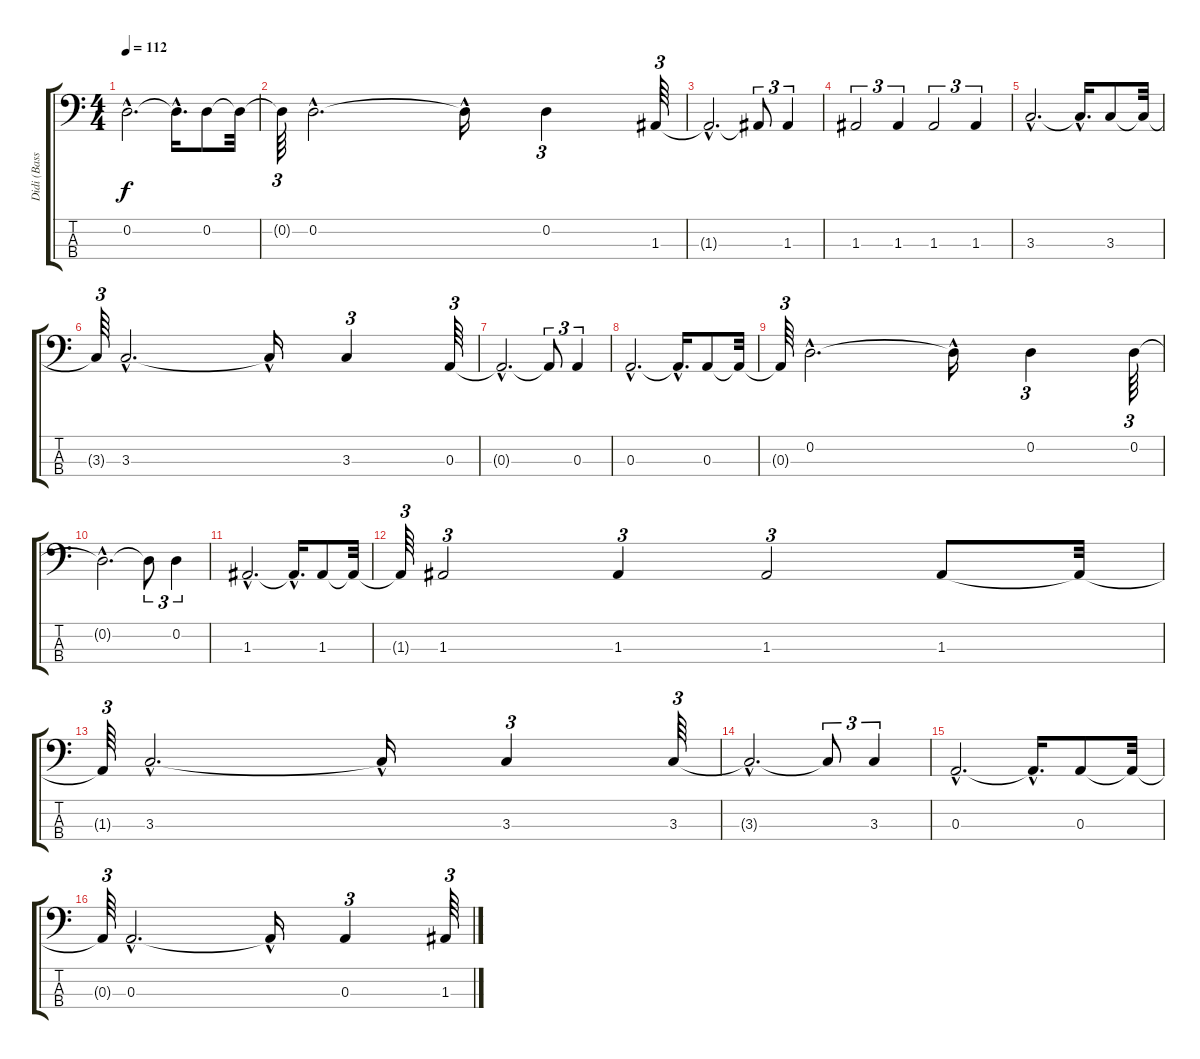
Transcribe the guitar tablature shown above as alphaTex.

\track ("Didi (Bass)" "Didi (Bass") {instrument electricbassfinger}
\staff {score tabs}
\tuning (G2 D2 A1 E1) {hide}
\ts (4 4)
\tempo 112
\clef f4
\ks c
0.2{hac}.2{d dy f} 0.2{hac t}.16{d} 0.2.8 0.2{t}.32 |
0.2{t}.64{tu (3 2)} 0.2{hac}.2{d} 0.2{hac t}.16 0.2.4{tu (3 2)} 1.3.64{tu (3 2)} |
1.3{hac t}.2{d} 1.3{t}.8{tu (3 2)} 1.3.4{tu (3 2)} |
1.3.2{tu (3 2)} 1.3.4{tu (3 2)} 1.3.2{tu (3 2)} 1.3.4{tu (3 2)} |
3.3{hac}.2{d} 3.3{hac t}.16{d} 3.3.8 3.3{t}.32 |
3.3{t}.64{tu (3 2)} 3.3{hac}.2{d} 3.3{hac t}.16 3.3.4{tu (3 2)} 0.3.64{tu (3 2)} |
0.3{hac t}.2{d} 0.3{t}.8{tu (3 2)} 0.3.4{tu (3 2)} |
0.3{hac}.2{d} 0.3{hac t}.16{d} 0.3.8 0.3{t}.32 |
0.3{t}.64{tu (3 2)} 0.2{hac}.2{d} 0.2{hac t}.16 0.2.4{tu (3 2)} 0.2.64{tu (3 2)} |
0.2{hac t}.2{d} 0.2{t}.8{tu (3 2)} 0.2.4{tu (3 2)} |
1.3{hac}.2{d} 1.3{hac t}.16{d} 1.3.8 1.3{t}.32 |
1.3{t}.64{tu (3 2)} 1.3.2{tu (3 2)} 1.3.4{tu (3 2)} 1.3.2{tu (3 2)} 1.3.8 1.3{t}.32 |
1.3{t}.64{tu (3 2)} 3.3{hac}.2{d} 3.3{hac t}.16 3.3.4{tu (3 2)} 3.3.64{tu (3 2)} |
3.3{hac t}.2{d} 3.3{t}.8{tu (3 2)} 3.3.4{tu (3 2)} |
0.3{hac}.2{d} 0.3{hac t}.16{d} 0.3.8 0.3{t}.32 |
0.3{t}.64{tu (3 2)} 0.3{hac}.2{d} 0.3{hac t}.16 0.3.4{tu (3 2)} 1.3.64{tu (3 2)}
